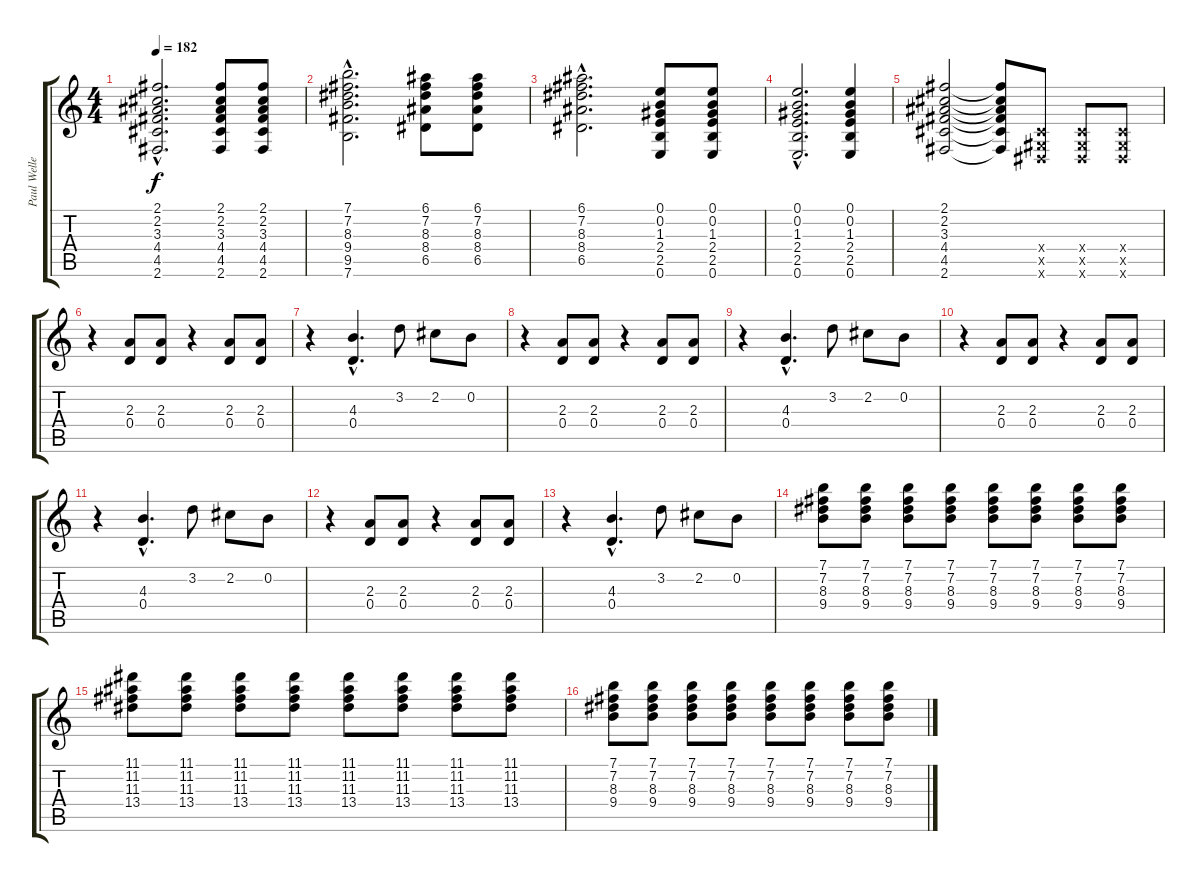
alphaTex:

\track ("Paul Weller" "Paul Welle") {instrument distortionguitar}
\staff {score tabs}
\tuning (E4 B3 G3 D3 A2 E2) {hide}
\ts (4 4)
\tempo 182
\clef g2
\ks c
(2.1{hac} 2.2{hac} 3.3{hac} 4.4{hac} 4.5{hac} 2.6{hac}).2{d dy f} (2.1 2.2 3.3 4.4 4.5 2.6).8 (2.1 2.2 3.3 4.4 4.5 2.6).8 |
(7.1{hac} 7.2{hac} 8.3{hac} 9.4{hac} 9.5{hac} 7.6{hac}).2{d} (6.1 7.2 8.3 8.4 6.5).8 (6.1 7.2 8.3 8.4 6.5).8 |
(6.1{hac} 7.2{hac} 8.3{hac} 8.4{hac} 6.5{hac}).2{d} (0.1 0.2 1.3 2.4 2.5 0.6).8 (0.1 0.2 1.3 2.4 2.5 0.6).8 |
(0.1{hac} 0.2{hac} 1.3{hac} 2.4{hac} 2.5{hac} 0.6{hac}).2{d} (0.1 0.2 1.3 2.4 2.5 0.6).4 |
(2.1 2.2 3.3 4.4 4.5 2.6).2 (2.1{t} 2.2{t} 3.3{t} 4.4{t} 4.5{t} 2.6{t}).8 (-1.4{x} -1.5{x} -1.6{x}).8 (-1.4{x} -1.5{x} -1.6{x}).8 (-1.4{x} -1.5{x} -1.6{x}).8 |
r.4 (2.3 0.4).8 (2.3 0.4).8 r.4 (2.3 0.4).8 (2.3 0.4).8 |
r.4 (4.3{hac} 0.4{hac}).4{d} 3.2.8 2.2.8 0.2.8 |
r.4 (2.3 0.4).8 (2.3 0.4).8 r.4 (2.3 0.4).8 (2.3 0.4).8 |
r.4 (4.3{hac} 0.4{hac}).4{d} 3.2.8 2.2.8 0.2.8 |
r.4 (2.3 0.4).8 (2.3 0.4).8 r.4 (2.3 0.4).8 (2.3 0.4).8 |
r.4 (4.3{hac} 0.4{hac}).4{d} 3.2.8 2.2.8 0.2.8 |
r.4 (2.3 0.4).8 (2.3 0.4).8 r.4 (2.3 0.4).8 (2.3 0.4).8 |
r.4 (4.3{hac} 0.4{hac}).4{d} 3.2.8 2.2.8 0.2.8 |
(7.1 7.2 8.3 9.4).8 (7.1 7.2 8.3 9.4).8 (7.1 7.2 8.3 9.4).8 (7.1 7.2 8.3 9.4).8 (7.1 7.2 8.3 9.4).8 (7.1 7.2 8.3 9.4).8 (7.1 7.2 8.3 9.4).8 (7.1 7.2 8.3 9.4).8 |
(11.1 11.2 11.3 13.4).8 (11.1 11.2 11.3 13.4).8 (11.1 11.2 11.3 13.4).8 (11.1 11.2 11.3 13.4).8 (11.1 11.2 11.3 13.4).8 (11.1 11.2 11.3 13.4).8 (11.1 11.2 11.3 13.4).8 (11.1 11.2 11.3 13.4).8 |
(7.1 7.2 8.3 9.4).8 (7.1 7.2 8.3 9.4).8 (7.1 7.2 8.3 9.4).8 (7.1 7.2 8.3 9.4).8 (7.1 7.2 8.3 9.4).8 (7.1 7.2 8.3 9.4).8 (7.1 7.2 8.3 9.4).8 (7.1 7.2 8.3 9.4).8
